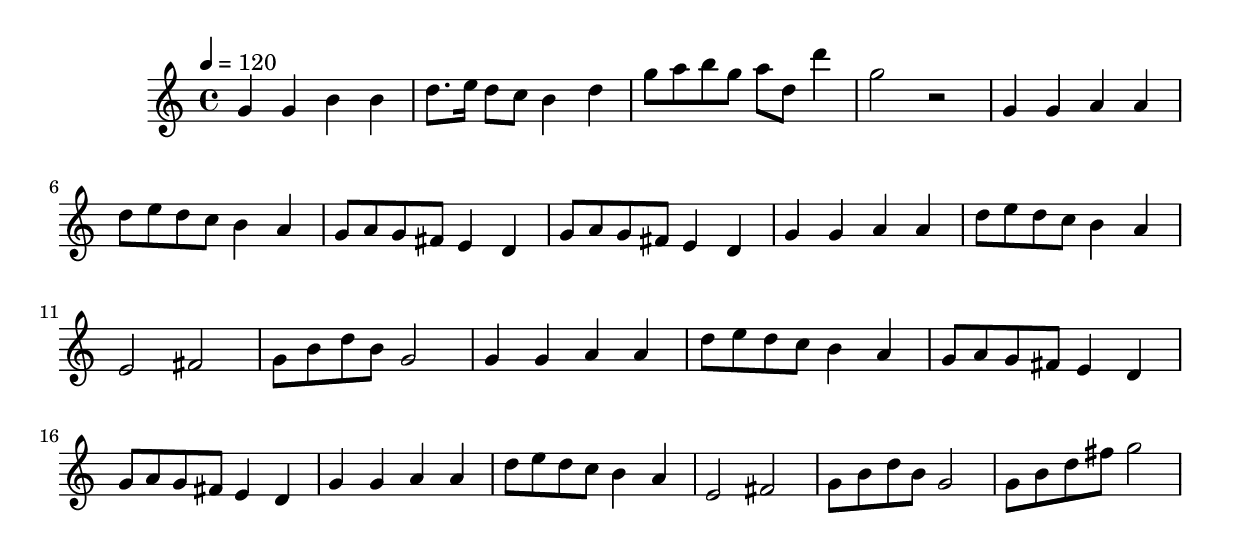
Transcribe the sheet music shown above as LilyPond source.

\relative c' {
\clef treble
\time 4/4
\tempo 4=120
g'4 g4 b4 b4 d8. e16 d8 c8 b4 d4 g8 a8 b8 g8 a8 d,8 d'4 g,2 r2 |
g,4 g4 a4 a4 |
d8 e8 d8 c8 b4 a4 |
g8 a8 g8 fis8 e4 d4 |
g8 a8 g8 fis8 e4 d4 |
g4 g4 a4 a4 |
d8 e8 d8 c8 b4 a4 |
e2 fis2 |
g8 b8 d8 b8 g2 |
g4 g4 a4 a4 |
d8 e8 d8 c8 b4 a4 |
g8 a8 g8 fis8 e4 d4 |
g8 a8 g8 fis8 e4 d4 |
g4 g4 a4 a4 |
d8 e8 d8 c8 b4 a4 |
e2 fis2 |
g8 b8 d8 b8 g2 |
g8 b8 d8 fis8 g2 |
}
